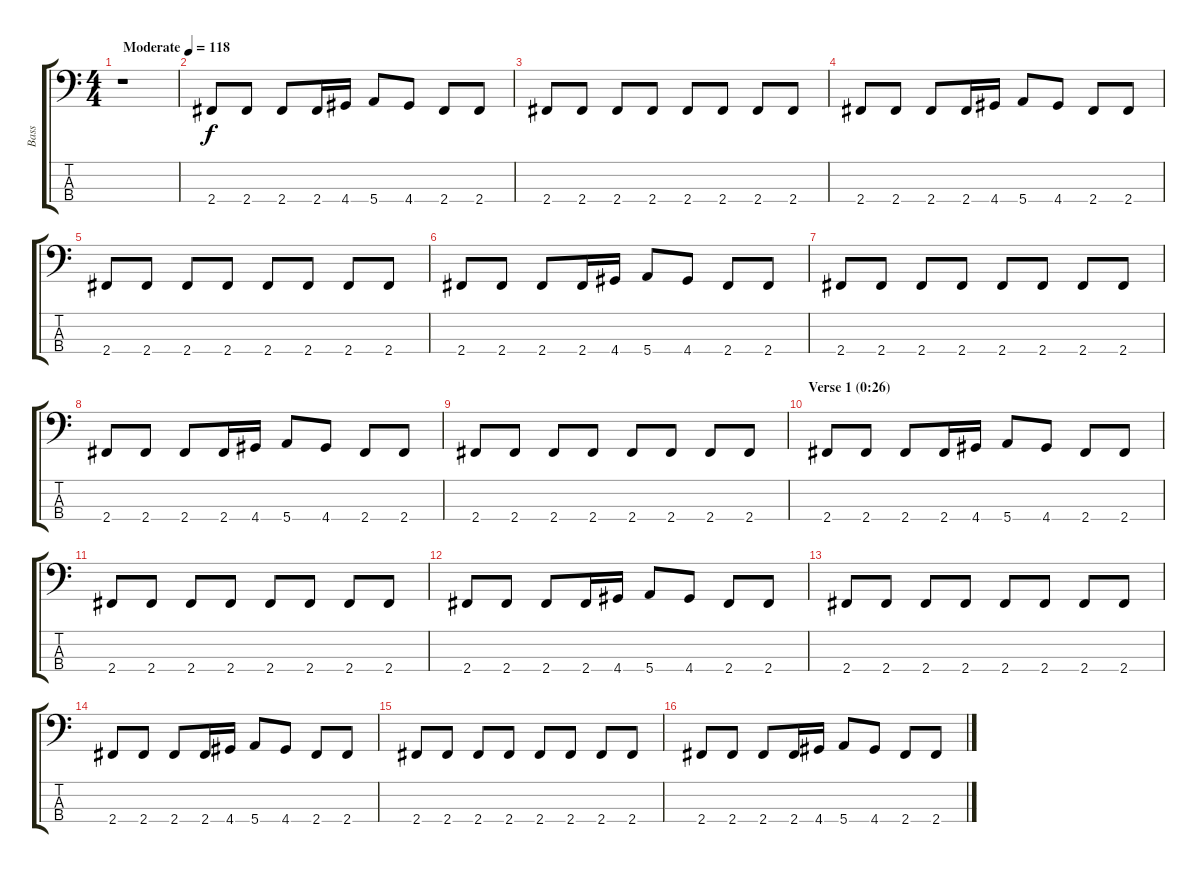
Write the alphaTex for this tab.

\track ("Bass" "Bass") {instrument synthbass2}
\staff {score tabs}
\tuning (G2 D2 A1 E1) {hide}
\ts (4 4)
\tempo (118 "Moderate")
\clef f4
\ks c
r.1{dy f instrument synthbass2} |
2.4.8 2.4.8 2.4.8 2.4.16 4.4.16 5.4.8 4.4.8 2.4.8 2.4.8 |
2.4.8 2.4.8 2.4.8 2.4.8 2.4.8 2.4.8 2.4.8 2.4.8 |
2.4.8 2.4.8 2.4.8 2.4.16 4.4.16 5.4.8 4.4.8 2.4.8 2.4.8 |
2.4.8 2.4.8 2.4.8 2.4.8 2.4.8 2.4.8 2.4.8 2.4.8 |
2.4.8 2.4.8 2.4.8 2.4.16 4.4.16 5.4.8 4.4.8 2.4.8 2.4.8 |
2.4.8 2.4.8 2.4.8 2.4.8 2.4.8 2.4.8 2.4.8 2.4.8 |
2.4.8 2.4.8 2.4.8 2.4.16 4.4.16 5.4.8 4.4.8 2.4.8 2.4.8 |
2.4.8 2.4.8 2.4.8 2.4.8 2.4.8 2.4.8 2.4.8 2.4.8 |
\section ("" "Verse 1 (0:26)")
2.4.8 2.4.8 2.4.8 2.4.16 4.4.16 5.4.8 4.4.8 2.4.8 2.4.8 |
2.4.8 2.4.8 2.4.8 2.4.8 2.4.8 2.4.8 2.4.8 2.4.8 |
2.4.8 2.4.8 2.4.8 2.4.16 4.4.16 5.4.8 4.4.8 2.4.8 2.4.8 |
2.4.8 2.4.8 2.4.8 2.4.8 2.4.8 2.4.8 2.4.8 2.4.8 |
2.4.8 2.4.8 2.4.8 2.4.16 4.4.16 5.4.8 4.4.8 2.4.8 2.4.8 |
2.4.8 2.4.8 2.4.8 2.4.8 2.4.8 2.4.8 2.4.8 2.4.8 |
2.4.8 2.4.8 2.4.8 2.4.16 4.4.16 5.4.8 4.4.8 2.4.8 2.4.8
